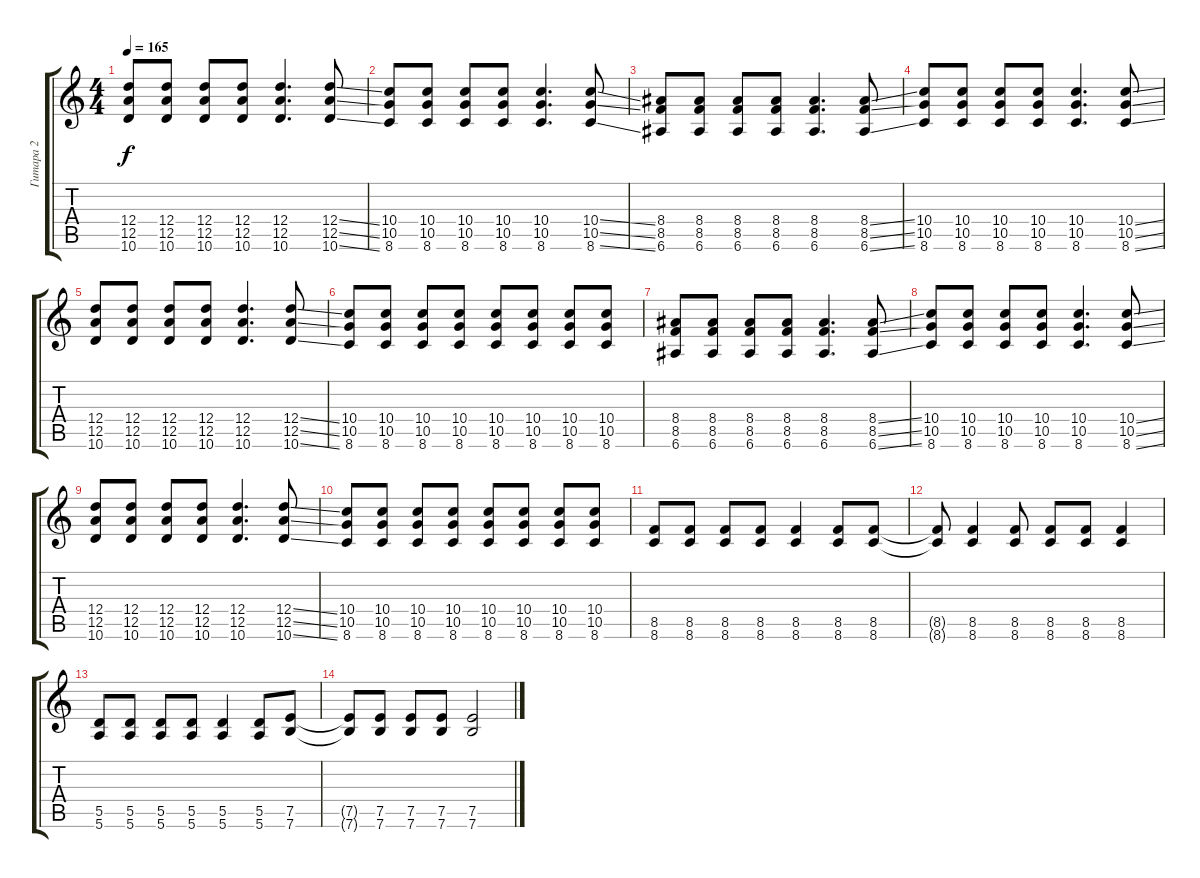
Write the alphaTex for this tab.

\track ("Гитара 2" "Гитара 2") {instrument distortionguitar}
\staff {score tabs}
\tuning (E4 B3 G3 D3 A2 E2) {hide}
\ts (4 4)
\tempo 165
\clef g2
\ks c
(12.4 12.5 10.6).8{dy f} (12.4 12.5 10.6).8 (12.4 12.5 10.6).8 (12.4 12.5 10.6).8 (12.4 12.5 10.6).4{d} (12.4{ss} 12.5{ss} 10.6{ss}).8 |
(10.4 10.5 8.6).8 (10.4 10.5 8.6).8 (10.4 10.5 8.6).8 (10.4 10.5 8.6).8 (10.4 10.5 8.6).4{d} (10.4{ss} 10.5{ss} 8.6{ss}).8 |
(8.4 8.5 6.6).8 (8.4 8.5 6.6).8 (8.4 8.5 6.6).8 (8.4 8.5 6.6).8 (8.4 8.5 6.6).4{d} (8.4{ss} 8.5{ss} 6.6{ss}).8 |
(10.4 10.5 8.6).8 (10.4 10.5 8.6).8 (10.4 10.5 8.6).8 (10.4 10.5 8.6).8 (10.4 10.5 8.6).4{d} (10.4{ss} 10.5{ss} 8.6{ss}).8 |
(12.4 12.5 10.6).8 (12.4 12.5 10.6).8 (12.4 12.5 10.6).8 (12.4 12.5 10.6).8 (12.4 12.5 10.6).4{d} (12.4{ss} 12.5{ss} 10.6{ss}).8 |
(10.4 10.5 8.6).8 (10.4 10.5 8.6).8 (10.4 10.5 8.6).8 (10.4 10.5 8.6).8 (10.4 10.5 8.6).8 (10.4 10.5 8.6).8 (10.4 10.5 8.6).8 (10.4 10.5 8.6).8 |
(8.4 8.5 6.6).8 (8.4 8.5 6.6).8 (8.4 8.5 6.6).8 (8.4 8.5 6.6).8 (8.4 8.5 6.6).4{d} (8.4{ss} 8.5{ss} 6.6{ss}).8 |
(10.4 10.5 8.6).8 (10.4 10.5 8.6).8 (10.4 10.5 8.6).8 (10.4 10.5 8.6).8 (10.4 10.5 8.6).4{d} (10.4{ss} 10.5{ss} 8.6{ss}).8 |
(12.4 12.5 10.6).8 (12.4 12.5 10.6).8 (12.4 12.5 10.6).8 (12.4 12.5 10.6).8 (12.4 12.5 10.6).4{d} (12.4{ss} 12.5{ss} 10.6{ss}).8 |
(10.4 10.5 8.6).8 (10.4 10.5 8.6).8 (10.4 10.5 8.6).8 (10.4 10.5 8.6).8 (10.4 10.5 8.6).8 (10.4 10.5 8.6).8 (10.4 10.5 8.6).8 (10.4 10.5 8.6).8 |
(8.5 8.6).8 (8.5 8.6).8 (8.5 8.6).8 (8.5 8.6).8 (8.5 8.6).4 (8.5 8.6).8 (8.5 8.6).8 |
(8.5{t} 8.6{t}).8 (8.5 8.6).4 (8.5 8.6).8 (8.5 8.6).8 (8.5 8.6).8 (8.5 8.6).4 |
(5.5 5.6).8 (5.5 5.6).8 (5.5 5.6).8 (5.5 5.6).8 (5.5 5.6).4 (5.5 5.6).8 (7.5 7.6).8 |
(7.5{t} 7.6{t}).8 (7.5 7.6).8 (7.5 7.6).8 (7.5 7.6).8 (7.5 7.6).2
